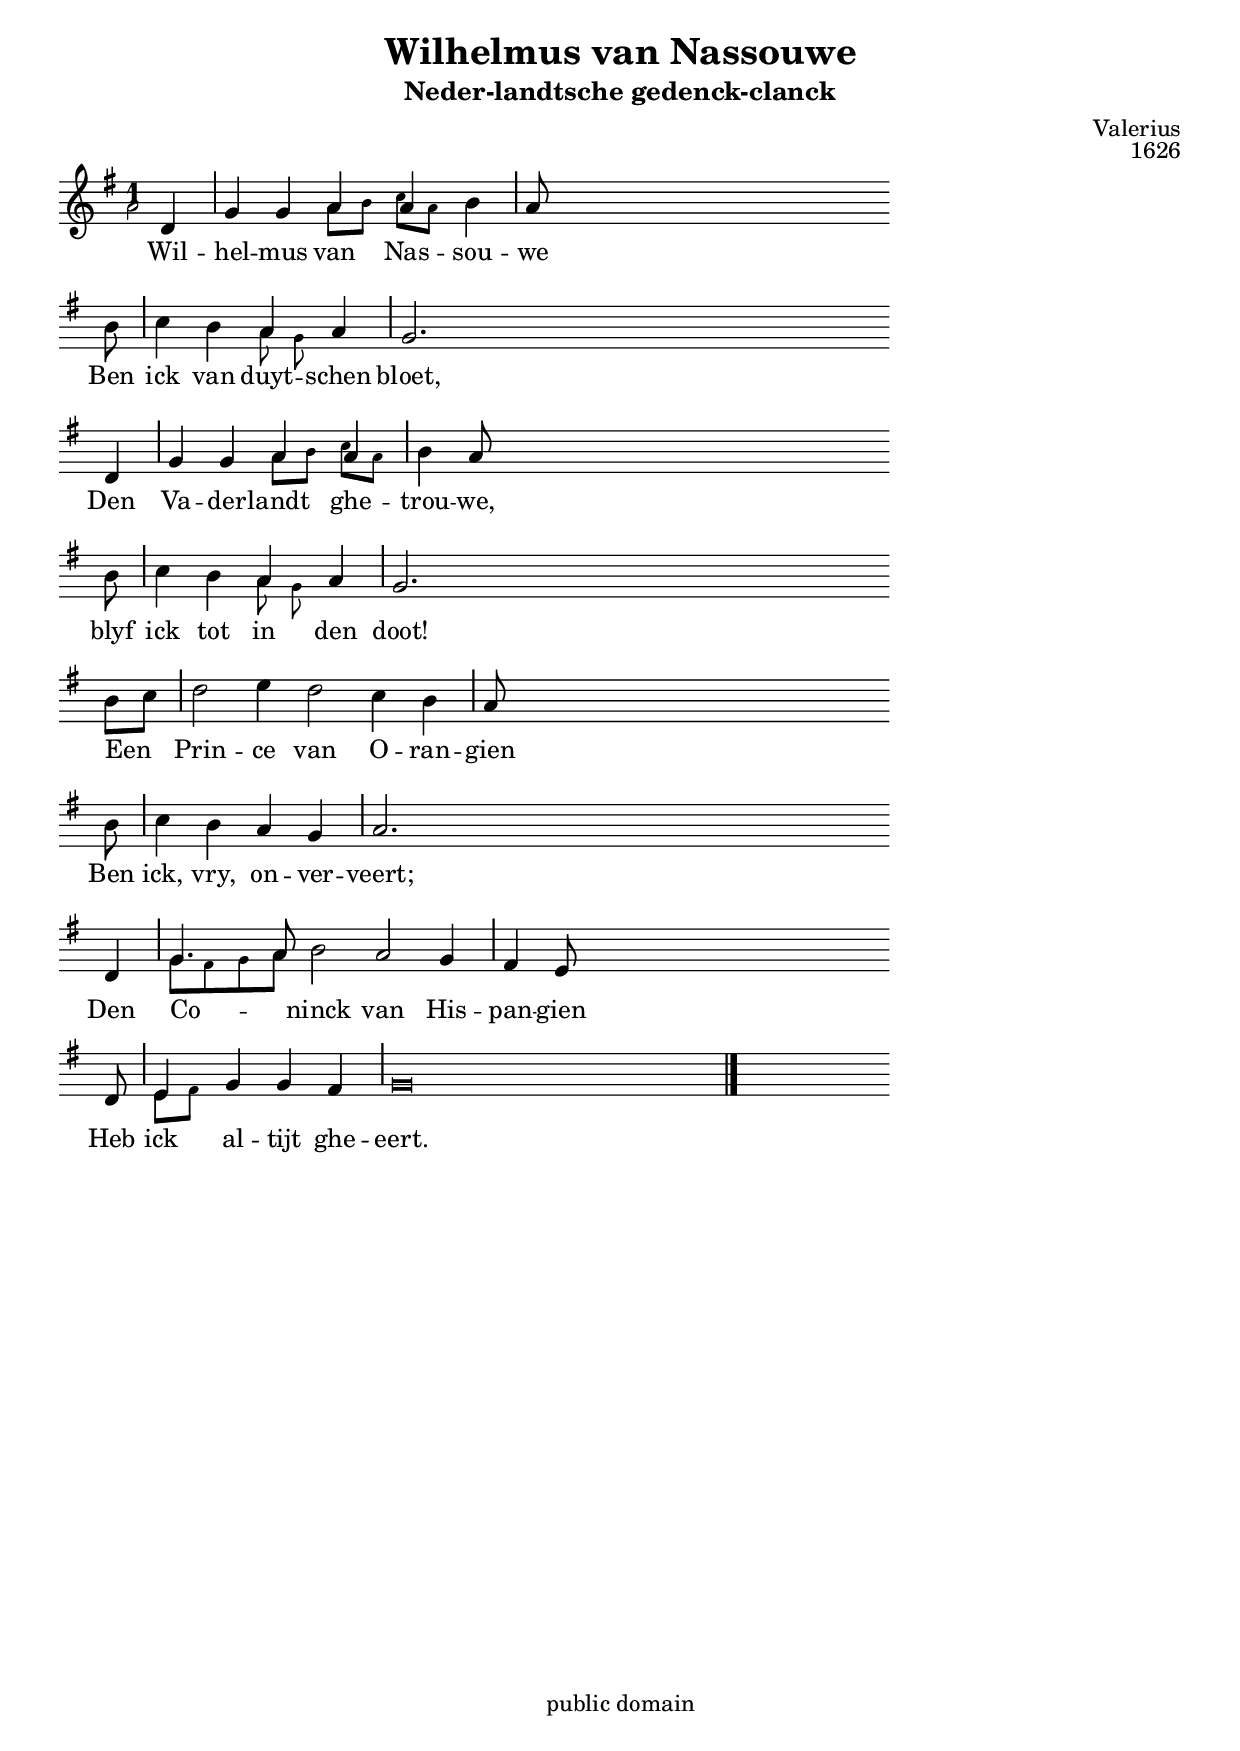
\version "2.6.0"

\header {
  texidoc = "Wilhelmus van Nassouwe"
  title = "Wilhelmus van Nassouwe"
  composer = "Valerius"
  subtitle = "Neder-landtsche gedenck-clanck"
  opus = "1626"
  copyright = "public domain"
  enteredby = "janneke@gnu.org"
}

%% hymn tricks
#(define (prepend-grob-property grob-name
	  grob-prop entry)
  (lambda (context)
   (let*
    ((grob-def (ly:context-property context grob-name)))
    (if (pair? grob-def)
     (ly:context-pushpop-property context grob-name grob-prop
      (cons
       entry
       (assoc-get grob-prop (car grob-def))))))))

#(define (set-extra-space grob-name entry value)
  (prepend-grob-property grob-name 'space-alist
   (cons entry (cons 'extra-space value))))

noclefs =  {
  s1
  \override Staff.Clef #'break-visibility =
    #all-invisible
}

setMargins = {
  %% first line left margin
  %% justified:
  %% \context Staff \applycontext #(set-extra-space 'TimeSignature 'first-note 4.5)
  %% raggedright:
  \context Staff \applycontext #(set-extra-space 'TimeSignature 'first-note 9.5)
  
  %% next lines left margin
  \context Staff \applycontext #(set-extra-space 'KeySignature 'staff-bar 15)
  
  %% next lines small key-signature margin
  \context Staff \applycontext #(set-extra-space 'LeftEdge 'key-signature 1.0)
}

pipeSymbol = {
  %% Set height of bar line to 2 staff-spaces
  \once \override Staff.BarLine #'bar-size-procedure = #(lambda (x) 2)
  %% Move barline one staff-space up
  \once \override Staff.BarLine #'extra-offset = #'(0 . 1)
  \bar "|"
}

myBreak = { \bar "" \break }

\layout {
  indent = 0.0\mm
  linewidth = 120.0\mm
  textheight = 270.0\mm
}

voice =  \relative c' {
  \clef violin
  \key g \major
  d4 | g g a a b | a8 \myBreak
  b8 | c4 b a a | g2. \myBreak

  d4 | g g a a | b a8 \myBreak
  b8 | c4 b a a| g2.  \myBreak

  %% Hack for better left tekst margin
  %% b8[ c] | d2 e4 d2 c4 | b a8 \myBreak
  \set melismaBusyProperties = #'()
  b8[ c] |
  \unset melismaBusyProperties
  d2 e4 d2 c4 b | a8 \myBreak
  b8 | c4 b a g | a2. \myBreak

  d,4 | g4.\melisma a8\melismaEnd b2 a2 g4 | fis e8 \myBreak
  d8 | e4 g g fis | 
  
  \override NoteHead #'style = #'neomensural

  g\breve

  %% justified lines:
  %%\override Staff.BarLine #'extra-offset = #'(12 . 0)
  %% raggedright:
  \override Staff.BarLine #'extra-offset = #'(23 . 0)
  \bar "|."
}

stich =  \relative c'' {
  \override Staff.NoteCollision #'merge-differently-dotted = ##t
  \set fontSize = #-3
  %% broken?
  \override Stem #'beamed-lengths = #(map (lambda (x) (* 0.2 x)) '(3.26))

  \voiceTwo
  \partial 4
  s4 s s a8[ b] c[ a] s4.
  s8 s4 s a8 g s4 s2.

  s4 s s a8[ b] c[ a] s4.
  s8 s4 s a8 g s4 s2.
  
  s8 s s2 s4 s2 s4 s s8
  s8 s4 s s s s2.

  s4 g8[ fis g a] s2 s2 s4 s s8
  s8 e8[ fis]
}

modernText = \lyricmode {
  Wil -- hel -- mus van Nas -- sou -- we
  ben ik van duit -- sen bloed,

  den va -- der -- land ge -- trou -- we
  blijf ik tot in den dood.

  Een prin -- se van O -- ran -- je
  ben ik vrij on -- ver -- veerd,

  den ko -- ning van His -- pan -- je
  heb ik al -- tijd ge -- eerd.
}

text = \lyricmode {
  Wil -- hel -- mus van Nas -- sou -- we
  Ben ick van duyt -- schen bloet,
  Den Va -- der -- landt ghe -- trou -- we,
  blyf ick tot in den doot!
  %% Hack for better left text margin:
  %% Een Prin -- ce van O -- ran -- gien
  Een " " Prin -- ce van O -- ran -- gien
  Ben ick, vry, on -- ver -- veert;
  Den Co -- ninck van His -- pan -- gien
  Heb ick al -- tijt ghe -- eert.
}

oneHalfNoteTime = \markup {
  \override #'(baseline-skip . 0)
  \column { \line { \number "1" } \line { \smaller \smaller \note #"2" #-0.5 } }
}

\layout {
  raggedright = ##t

  \context {
    \Score
    %% defaults
    %% (shortest-duration-space . 2.0)
    %% (spacing-increment . 1.2)
    %% (base-shortest-duration . ,(ly:make-moment 1 8))
    %% wider spacing
    \override SpacingSpanner #'shortest-duration-space = #3.0
    \override SpacingSpanner #'spacing-increment = #1.2
    \override SpacingSpanner #'base-shortest-duration = #(ly:make-moment 1 8)
  }
}

\score {
  \context Score <<
    \context Staff <<
      \override Staff.StaffSymbol #'width = #'80
      \set Staff.autoBeaming = ##f
      \set Score.timing = ##f
      \setMargins
     
      %% Less vertical space needed with lyrics
      \set Staff.minimumVerticalExtent = #'(2 . 2)
      
      %% Custom time signature
      \override Staff.TimeSignature #'print-function = #Text_interface::print
      \override Staff.TimeSignature #'text = #oneHalfNoteTime
      \noclefs
    
      \context Voice = "voice" \voice
      \context Voice = "stich" \stich
    >>
    \lyricsto "voice" \new Lyrics {
      \set minimumVerticalExtent = #'(2 . 2)
      \text
    }
  >>
  \layout {}
  \midi {}
}

%%% Local variables:
%%% LilyPond-indent-level:2
%%% End:
